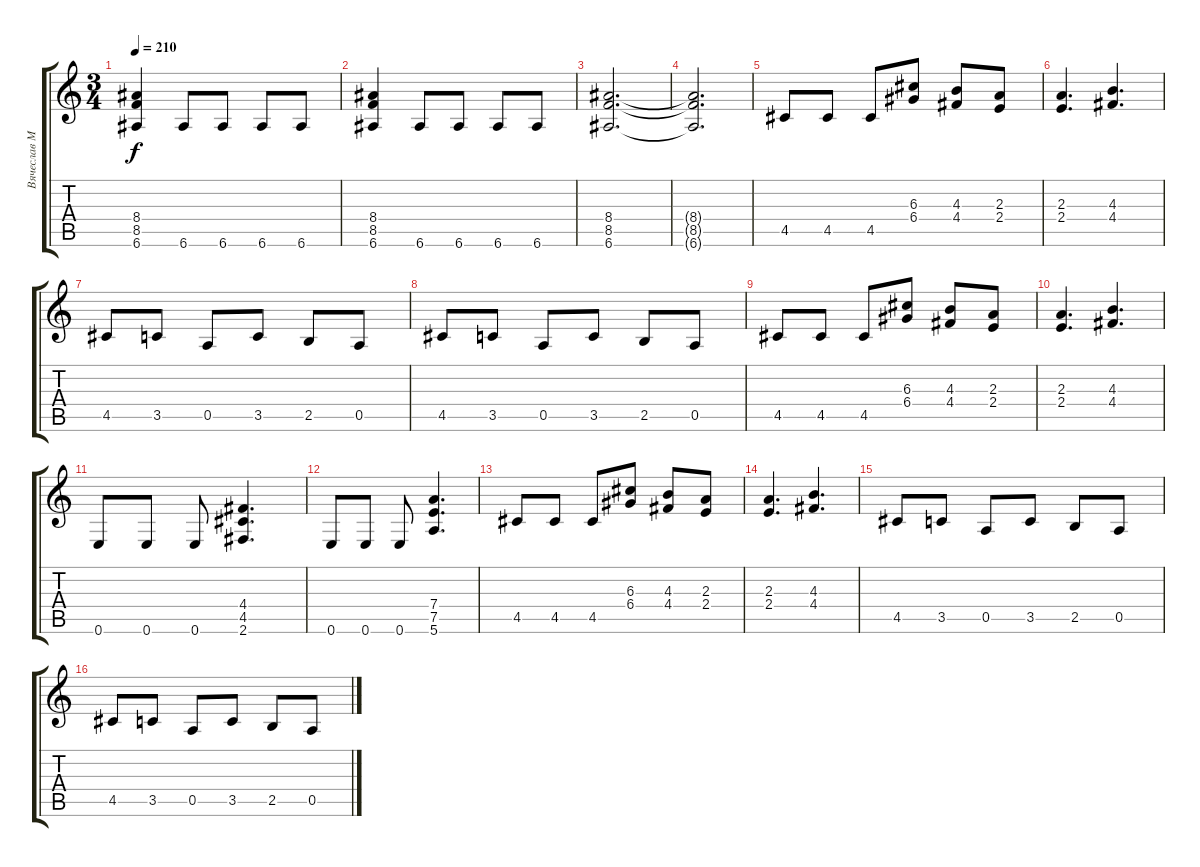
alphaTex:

\track ("Вячеслав Молчанов" "Вячеслав М") {instrument overdrivenguitar}
\staff {score tabs}
\tuning (E4 B3 G3 D3 A2 E2) {hide}
\ts (3 4)
\tempo 210
\clef g2
\ks c
(8.4 8.5 6.6).4{dy f} 6.6.8 6.6.8 6.6.8 6.6.8 |
(8.4 8.5 6.6).4 6.6.8 6.6.8 6.6.8 6.6.8 |
(8.4 8.5 6.6).2{d} |
(8.4{t} 8.5{t} 6.6{t}).2{d} |
4.5.8 4.5.8 4.5.8 (6.3 6.4).8 (4.3 4.4).8 (2.3 2.4).8 |
(2.3 2.4).4{d} (4.3 4.4).4{d} |
4.5.8 3.5.8 0.5.8 3.5.8 2.5.8 0.5.8 |
4.5.8 3.5.8 0.5.8 3.5.8 2.5.8 0.5.8 |
4.5.8 4.5.8 4.5.8 (6.3 6.4).8 (4.3 4.4).8 (2.3 2.4).8 |
(2.3 2.4).4{d} (4.3 4.4).4{d} |
0.6.8 0.6.8 0.6.8 (4.4 4.5 2.6).4{d} |
0.6.8 0.6.8 0.6.8 (7.4 7.5 5.6).4{d} |
4.5.8 4.5.8 4.5.8 (6.3 6.4).8 (4.3 4.4).8 (2.3 2.4).8 |
(2.3 2.4).4{d} (4.3 4.4).4{d} |
4.5.8 3.5.8 0.5.8 3.5.8 2.5.8 0.5.8 |
4.5.8 3.5.8 0.5.8 3.5.8 2.5.8 0.5.8
